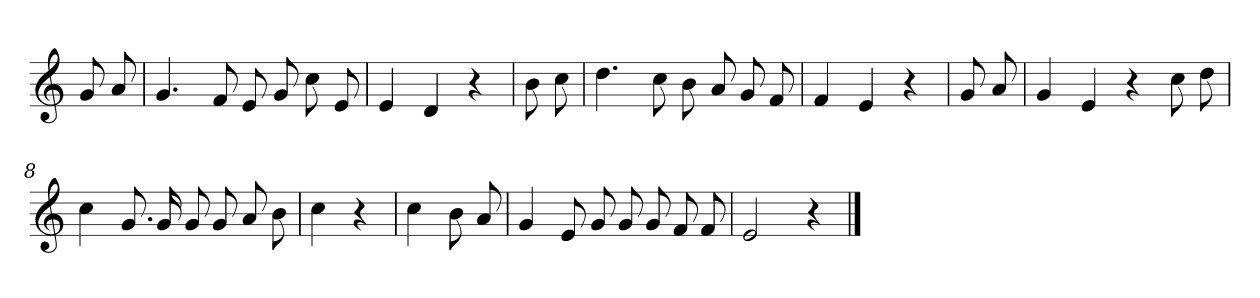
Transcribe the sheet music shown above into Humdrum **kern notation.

**kern
*part1
*staff1
*clefG2
*k[]
*C:
=
8g
8a
=1
4.g
8f
8e
8g
8cc
8e
=2
4e
4d
4r
=3
8b
8cc
=4
4.dd
8cc
8b
8a
8g
8f
=5
4f
4e
4r
=6
8g
8a
=7
4g
4e
4r
8cc
8dd
=8
4cc
8.g
16g
8g
8g
8a
8b
=9
4cc
4r
=10
4cc
8b
8a
=11
4g
8e
8g
8g
8g
8f
8f
=12
2e
4r
==
*-
